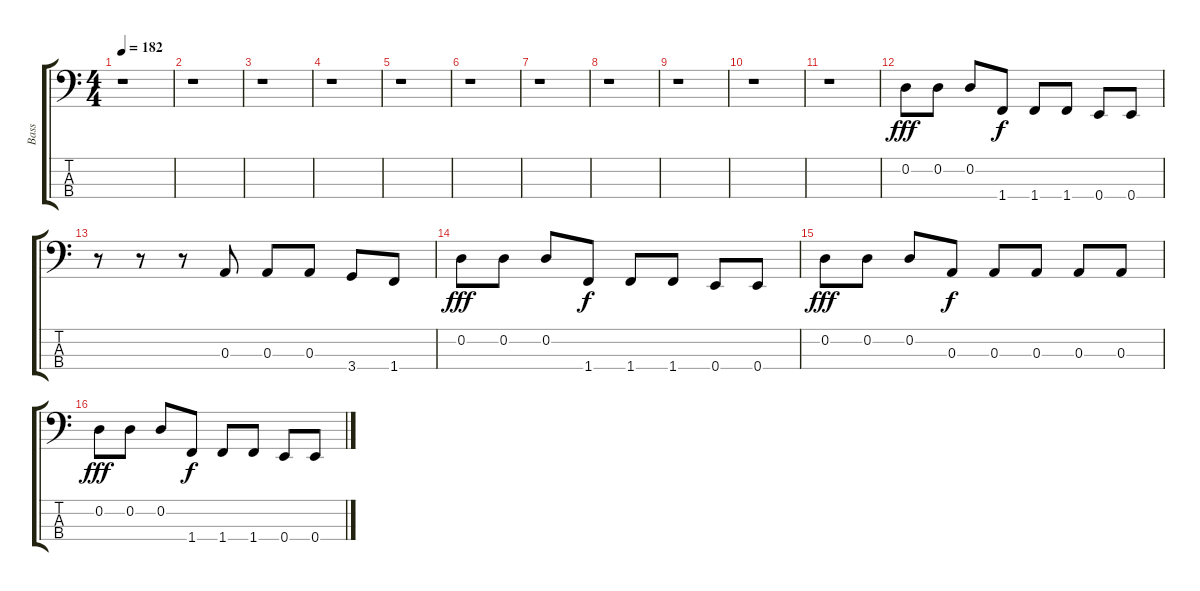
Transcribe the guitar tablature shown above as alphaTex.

\track ("Bass" "Bass") {instrument electricbasspick}
\staff {score tabs}
\tuning (G2 D2 A1 E1) {hide}
\ts (4 4)
\tempo 182
\clef f4
\ks c
r.1{dy fff instrument electricbasspick} |
r.1 |
r.1 |
r.1 |
r.1 |
r.1 |
r.1 |
r.1 |
r.1 |
r.1 |
r.1 |
0.2.8 0.2.8 0.2.8 1.4.8{dy f} 1.4.8 1.4.8 0.4.8 0.4.8 |
r.8 r.8 r.8 0.3.8 0.3.8 0.3.8 3.4.8 1.4.8 |
0.2.8{dy fff} 0.2.8 0.2.8 1.4.8{dy f} 1.4.8 1.4.8 0.4.8 0.4.8 |
0.2.8{dy fff} 0.2.8 0.2.8 0.3.8{dy f} 0.3.8 0.3.8 0.3.8 0.3.8 |
0.2.8{dy fff} 0.2.8 0.2.8 1.4.8{dy f} 1.4.8 1.4.8 0.4.8 0.4.8
